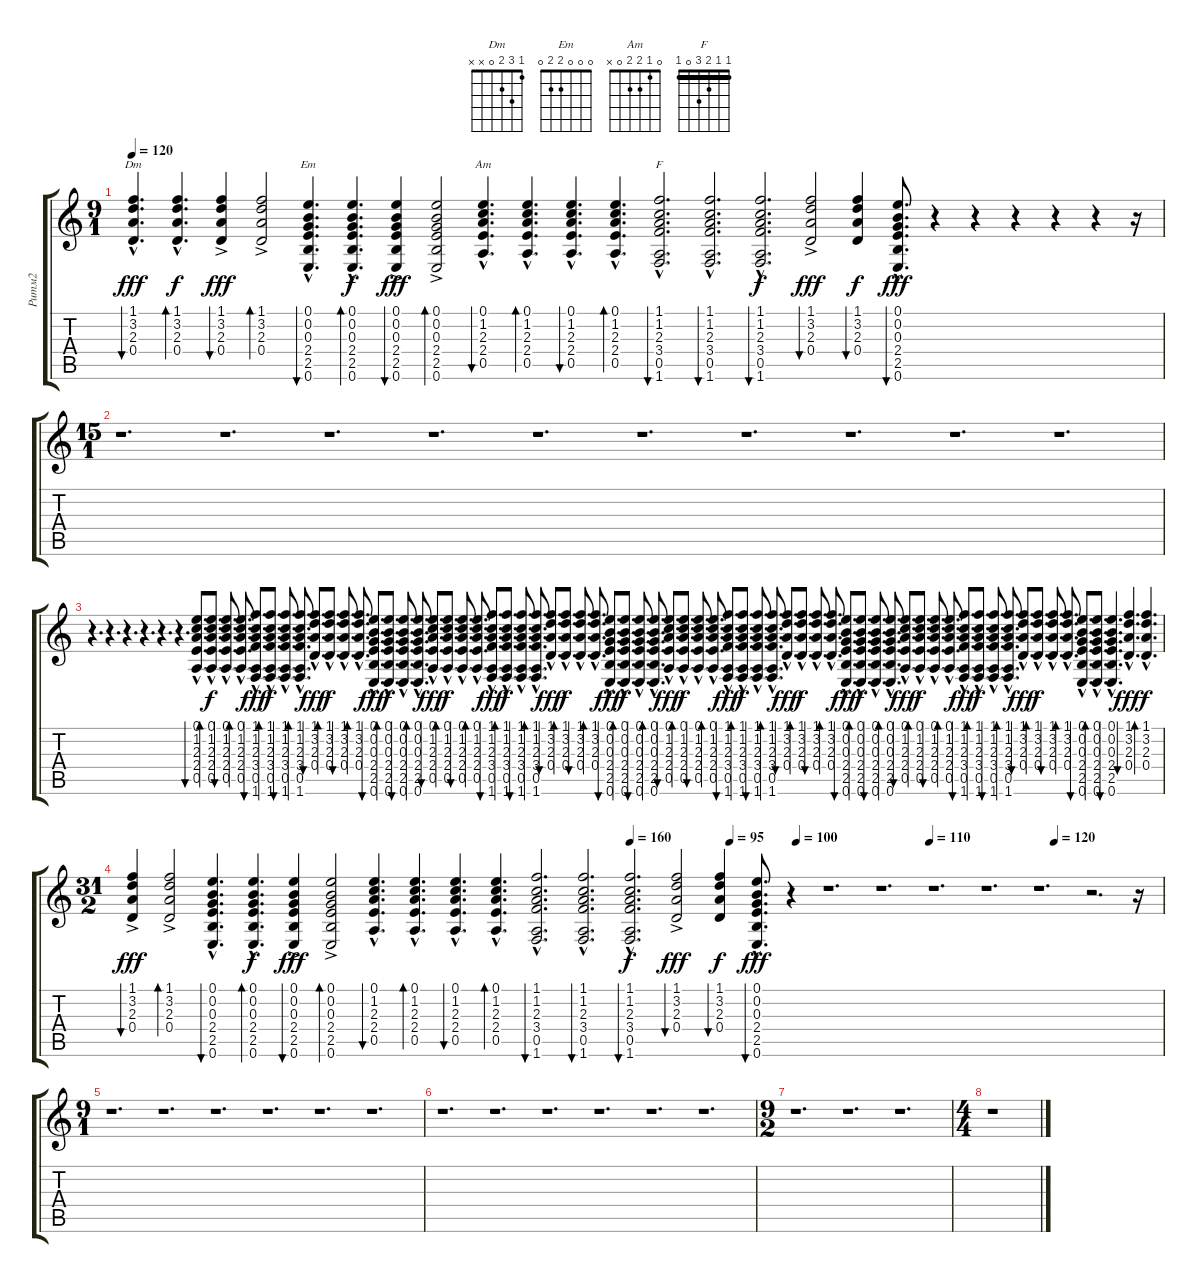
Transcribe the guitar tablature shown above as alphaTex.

\track ("Ритм2" "Ритм2") {instrument acousticguitarsteel}
\staff {score tabs}
\tuning (E4 B3 G3 D3 A2 E2) {hide}
\chord ("Dm" 1 3 2 0 x x)
\chord ("Em" 0 0 0 2 2 0)
\chord ("Am" 0 1 2 2 0 x)
\chord ("F" 1 1 2 3 0 1) {barre 1}
\ts (9 1)
\tempo 120
\clef g2
\ks c
(1.1{hac} 3.2{hac} 2.3{hac} 0.4{hac}).4{d bu 60 ch "Dm" dy fff} (1.1{hac} 3.2{hac} 2.3{hac} 0.4{hac}).4{d bd 60 dy f} (1.1{ac} 3.2{ac} 2.3{ac} 0.4{ac}).4{bu 60 dy fff} (1.1{ac} 3.2{ac} 2.3{ac} 0.4{ac}).2{bd 60} (0.1{hac} 0.2{hac} 0.3{hac} 2.4{hac} 2.5{hac} 0.6{hac}).4{d bu 60 ch "Em"} (0.1{hac} 0.2{hac} 0.3{hac} 2.4{hac} 2.5{hac} 0.6{hac}).4{d bd 60 dy f} (0.1{ac} 0.2{ac} 0.3{ac} 2.4{ac} 2.5{ac} 0.6{ac}).4{bu 60 dy fff} (0.1{ac} 0.2{ac} 0.3{ac} 2.4{ac} 2.5{ac} 0.6{ac}).2{bd 60} (0.1{hac} 1.2{hac} 2.3{hac} 2.4{hac} 0.5{hac}).4{d bu 60 ch "Am"} (0.1{hac} 1.2{hac} 2.3{hac} 2.4{hac} 0.5{hac}).4{d bd 60} (0.1{hac} 1.2{hac} 2.3{hac} 2.4{hac} 0.5{hac}).4{d bu 60} (0.1{hac} 1.2{hac} 2.3{hac} 2.4{hac} 0.5{hac}).4{d bd 60} (1.1{hac} 1.2{hac} 2.3{hac} 3.4{hac} 0.5{hac} 1.6{hac}).2{d bu 60 ch "F"} (1.1{hac} 1.2{hac} 2.3{hac} 3.4{hac} 0.5{hac} 1.6{hac}).2{d bu 60} (1.1{hac} 1.2{hac} 2.3{hac} 3.4{hac} 0.5{hac} 1.6{hac}).2{d bu 60 dy f} (1.1{ac} 3.2{ac} 2.3{ac} 0.4{ac}).2{bu 60 dy fff} (1.1 3.2 2.3 0.4).4{bu 60 dy f} (0.1{hac} 0.2{hac} 0.3{hac} 2.4{hac} 2.5{hac} 0.6{hac}).8{d bu 60 dy fff} r.4 r.4 r.4 r.4 r.4 r.16 |
\ts (15 1)
r.1{d} r.1{d} r.1{d} r.1{d} r.1{d} r.1{d} r.1{d} r.1{d} r.1{d} r.1{d} |
r.4{d} r.4{d} r.4{d} r.4{d} r.4{d} r.4{d} (0.1{hac} 1.2{hac} 2.3{hac} 2.4{hac} 0.5{hac}).8{d bu 60} (0.1{hac} 1.2{hac} 2.3{hac} 2.4{hac} 0.5{hac}).8{d bd 60 dy f} (0.1{hac} 1.2{hac} 2.3{hac} 2.4{hac} 0.5{hac}).8{d bu 60} (0.1{hac} 1.2{hac} 2.3{hac} 2.4{hac} 0.5{hac}).8{d bd 60} (1.1{hac} 1.2{hac} 2.3{hac} 3.4{hac} 0.5{hac} 1.6{hac}).8{d bu 60 dy fff} (1.1{hac} 1.2{hac} 2.3{hac} 3.4{hac} 0.5{hac} 1.6{hac}).8{d bd 60 dy f} (1.1{hac} 1.2{hac} 2.3{hac} 3.4{hac} 0.5{hac} 1.6{hac}).8{d bu 60} (1.1{hac} 1.2{hac} 2.3{hac} 3.4{hac} 0.5{hac} 1.6{hac}).8{d bd 60} (1.1{hac} 3.2{hac} 2.3{hac} 0.4{hac}).8{d bu 60 dy fff} (1.1{hac} 3.2{hac} 2.3{hac} 0.4{hac}).8{d bd 60 dy f} (1.1{hac} 3.2{hac} 2.3{hac} 0.4{hac}).8{d bu 60} (1.1{hac} 3.2{hac} 2.3{hac} 0.4{hac}).8{d bd 60} (0.1{hac} 0.2{hac} 0.3{hac} 2.4{hac} 2.5{hac} 0.6{hac}).8{d bu 60 dy fff} (0.1{hac} 0.2{hac} 0.3{hac} 2.4{hac} 2.5{hac} 0.6{hac}).8{d bd 60 dy f} (0.1{hac} 0.2{hac} 0.3{hac} 2.4{hac} 2.5{hac} 0.6{hac}).8{d bu 60} (0.1{hac} 0.2{hac} 0.3{hac} 2.4{hac} 2.5{hac} 0.6{hac}).8{d bd 60} (0.1{hac} 1.2{hac} 2.3{hac} 2.4{hac} 0.5{hac}).8{d bu 60 dy fff} (0.1{hac} 1.2{hac} 2.3{hac} 2.4{hac} 0.5{hac}).8{d bd 60 dy f} (0.1{hac} 1.2{hac} 2.3{hac} 2.4{hac} 0.5{hac}).8{d bu 60} (0.1{hac} 1.2{hac} 2.3{hac} 2.4{hac} 0.5{hac}).8{d bd 60} (1.1{hac} 1.2{hac} 2.3{hac} 3.4{hac} 0.5{hac} 1.6{hac}).8{d bu 60 dy fff} (1.1{hac} 1.2{hac} 2.3{hac} 3.4{hac} 0.5{hac} 1.6{hac}).8{d bd 60 dy f} (1.1{hac} 1.2{hac} 2.3{hac} 3.4{hac} 0.5{hac} 1.6{hac}).8{d bu 60} (1.1{hac} 1.2{hac} 2.3{hac} 3.4{hac} 0.5{hac} 1.6{hac}).8{d bd 60} (1.1{hac} 3.2{hac} 2.3{hac} 0.4{hac}).8{d bu 60 dy fff} (1.1{hac} 3.2{hac} 2.3{hac} 0.4{hac}).8{d bd 60 dy f} (1.1{hac} 3.2{hac} 2.3{hac} 0.4{hac}).8{d bu 60} (1.1{hac} 3.2{hac} 2.3{hac} 0.4{hac}).8{d bd 60} (0.1{hac} 0.2{hac} 0.3{hac} 2.4{hac} 2.5{hac} 0.6{hac}).8{d bu 60 dy fff} (0.1{hac} 0.2{hac} 0.3{hac} 2.4{hac} 2.5{hac} 0.6{hac}).8{d bd 60 dy f} (0.1{hac} 0.2{hac} 0.3{hac} 2.4{hac} 2.5{hac} 0.6{hac}).8{d bu 60} (0.1{hac} 0.2{hac} 0.3{hac} 2.4{hac} 2.5{hac} 0.6{hac}).8{d bd 60} (0.1{hac} 1.2{hac} 2.3{hac} 2.4{hac} 0.5{hac}).8{d bu 60 dy fff} (0.1{hac} 1.2{hac} 2.3{hac} 2.4{hac} 0.5{hac}).8{d bd 60 dy f} (0.1{hac} 1.2{hac} 2.3{hac} 2.4{hac} 0.5{hac}).8{d bu 60} (0.1{hac} 1.2{hac} 2.3{hac} 2.4{hac} 0.5{hac}).8{d bd 60} (1.1{hac} 1.2{hac} 2.3{hac} 3.4{hac} 0.5{hac} 1.6{hac}).8{d bu 60 dy fff} (1.1{hac} 1.2{hac} 2.3{hac} 3.4{hac} 0.5{hac} 1.6{hac}).8{d bd 60 dy f} (1.1{hac} 1.2{hac} 2.3{hac} 3.4{hac} 0.5{hac} 1.6{hac}).8{d bu 60} (1.1{hac} 1.2{hac} 2.3{hac} 3.4{hac} 0.5{hac} 1.6{hac}).8{d bd 60} (1.1{hac} 3.2{hac} 2.3{hac} 0.4{hac}).8{d bu 60 dy fff} (1.1{hac} 3.2{hac} 2.3{hac} 0.4{hac}).8{d bd 60 dy f} (1.1{hac} 3.2{hac} 2.3{hac} 0.4{hac}).8{d bu 60} (1.1{hac} 3.2{hac} 2.3{hac} 0.4{hac}).8{d bd 60} (0.1{hac} 0.2{hac} 0.3{hac} 2.4{hac} 2.5{hac} 0.6{hac}).8{d bu 60 dy fff} (0.1{hac} 0.2{hac} 0.3{hac} 2.4{hac} 2.5{hac} 0.6{hac}).8{d bd 60 dy f} (0.1{hac} 0.2{hac} 0.3{hac} 2.4{hac} 2.5{hac} 0.6{hac}).8{d bu 60} (0.1{hac} 0.2{hac} 0.3{hac} 2.4{hac} 2.5{hac} 0.6{hac}).8{d bd 60} (0.1{hac} 1.2{hac} 2.3{hac} 2.4{hac} 0.5{hac}).8{d bu 60 dy fff} (0.1{hac} 1.2{hac} 2.3{hac} 2.4{hac} 0.5{hac}).8{d bd 60 dy f} (0.1{hac} 1.2{hac} 2.3{hac} 2.4{hac} 0.5{hac}).8{d bu 60} (0.1{hac} 1.2{hac} 2.3{hac} 2.4{hac} 0.5{hac}).8{d bd 60} (1.1{hac} 1.2{hac} 2.3{hac} 3.4{hac} 0.5{hac} 1.6{hac}).8{d bu 60 dy fff} (1.1{hac} 1.2{hac} 2.3{hac} 3.4{hac} 0.5{hac} 1.6{hac}).8{d bd 60 dy f} (1.1{hac} 1.2{hac} 2.3{hac} 3.4{hac} 0.5{hac} 1.6{hac}).8{d bu 60} (1.1{hac} 1.2{hac} 2.3{hac} 3.4{hac} 0.5{hac} 1.6{hac}).8{d bd 60} (1.1{hac} 3.2{hac} 2.3{hac} 0.4{hac}).8{d bu 60 dy fff} (1.1{hac} 3.2{hac} 2.3{hac} 0.4{hac}).8{d bd 60 dy f} (1.1{hac} 3.2{hac} 2.3{hac} 0.4{hac}).8{d bu 60} (1.1{hac} 3.2{hac} 2.3{hac} 0.4{hac}).8{d bd 60} (0.1{hac} 0.2{hac} 0.3{hac} 2.4{hac} 2.5{hac} 0.6{hac}).8{d bu 60} (0.1{hac} 0.2{hac} 0.3{hac} 2.4{hac} 2.5{hac} 0.6{hac}).8{d bd 60} (0.1{hac} 0.2{hac} 0.3{hac} 2.4{hac} 2.5{hac} 0.6{hac}).4{d bu 60} (1.1{hac} 3.2{hac} 2.3{hac} 0.4{hac}).4{d bu 60 dy fff} (1.1{hac} 3.2{hac} 2.3{hac} 0.4{hac}).4{d bd 60 dy f} |
\ts (31 2)
\tempo (160 0.4838709677419355)
\tempo (95 0.5806451612903226)
\tempo (100 0.6451612903225806)
\tempo (110 0.7741935483870968)
\tempo (120 0.8951612903225806)
(1.1{ac} 3.2{ac} 2.3{ac} 0.4{ac}).4{bu 60 dy fff} (1.1{ac} 3.2{ac} 2.3{ac} 0.4{ac}).2{bd 60} (0.1{hac} 0.2{hac} 0.3{hac} 2.4{hac} 2.5{hac} 0.6{hac}).4{d bu 60} (0.1{hac} 0.2{hac} 0.3{hac} 2.4{hac} 2.5{hac} 0.6{hac}).4{d bd 60 dy f} (0.1{ac} 0.2{ac} 0.3{ac} 2.4{ac} 2.5{ac} 0.6{ac}).4{bu 60 dy fff} (0.1{ac} 0.2{ac} 0.3{ac} 2.4{ac} 2.5{ac} 0.6{ac}).2{bd 60} (0.1{hac} 1.2{hac} 2.3{hac} 2.4{hac} 0.5{hac}).4{d bu 60} (0.1{hac} 1.2{hac} 2.3{hac} 2.4{hac} 0.5{hac}).4{d bd 60} (0.1{hac} 1.2{hac} 2.3{hac} 2.4{hac} 0.5{hac}).4{d bu 60} (0.1{hac} 1.2{hac} 2.3{hac} 2.4{hac} 0.5{hac}).4{d bd 60} (1.1{hac} 1.2{hac} 2.3{hac} 3.4{hac} 0.5{hac} 1.6{hac}).2{d bu 60} (1.1{hac} 1.2{hac} 2.3{hac} 3.4{hac} 0.5{hac} 1.6{hac}).2{d bu 60} (1.1{hac} 1.2{hac} 2.3{hac} 3.4{hac} 0.5{hac} 1.6{hac}).2{d bu 60 dy f} (1.1{ac} 3.2{ac} 2.3{ac} 0.4{ac}).2{bu 60 dy fff} (1.1 3.2 2.3 0.4).4{bu 60 dy f} (0.1{hac} 0.2{hac} 0.3{hac} 2.4{hac} 2.5{hac} 0.6{hac}).8{d bu 60 dy fff} r.4 r.1{d} r.1{d} r.1{d} r.1{d} r.1{d} r.2{d} r.16 |
\ts (9 1)
r.1{d} r.1{d} r.1{d} r.1{d} r.1{d} r.1{d} |
r.1{d} r.1{d} r.1{d} r.1{d} r.1{d} r.1{d} |
\ts (9 2)
r.1{d} r.1{d} r.1{d} |
\ts (4 4)
r.1
